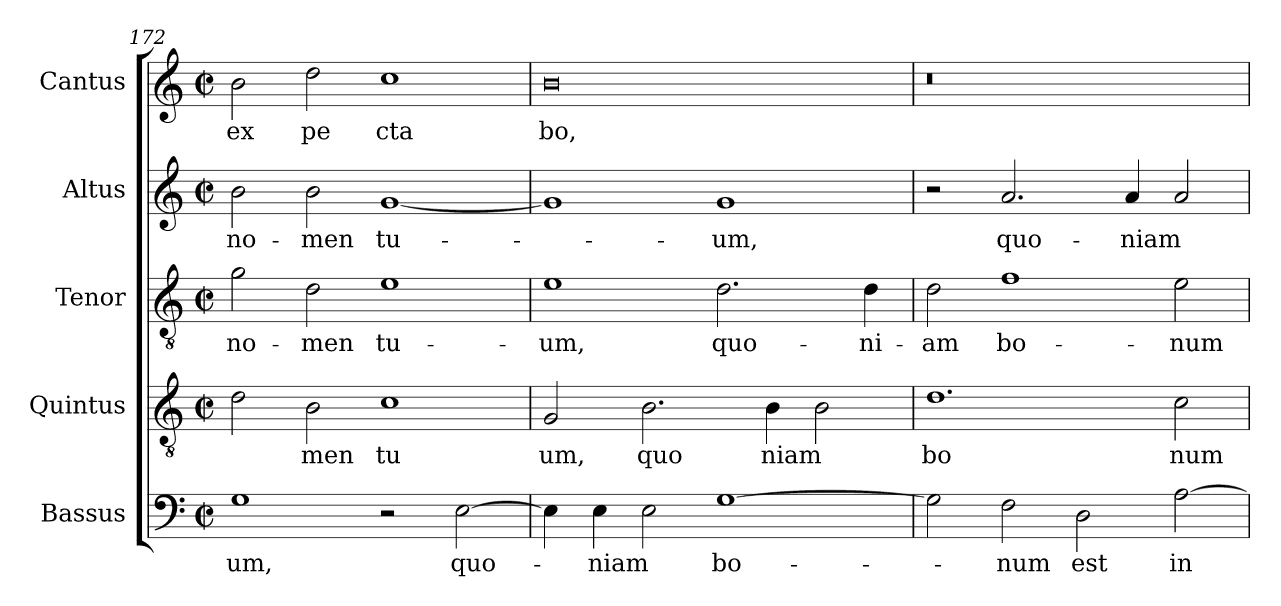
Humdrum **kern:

**kern	**text	**kern	**text	**kern	**text	**kern	**text	**kern	**text
*part5	*part5	*part4	*part4	*part3	*part3	*part2	*part2	*part1	*part1
*staff5	*staff5	*staff4	*staff4	*staff3	*staff3	*staff2	*staff2	*staff1	*staff1
*I"Bassus	*	*I"Quintus	*	*I"Tenor	*	*I"Altus	*	*I"Cantus	*
*clefF4	*	*clefGv2	*	*clefGv2	*	*clefG2	*	*clefG2	*
*M2/2	*	*M2/2	*	*M2/2	*	*M2/2	*	*M2/2	*
*met(c|)	*	*met(c|)	*	*met(c|)	*	*met(c|)	*	*met(c|)	*
=172	=172	=172	=172	=172	=172	=172	=172	=172	=172
!	!LO:LY:b:cj	!	!	!	!LO:LY:b:cj	!	!LO:LY:b:cj	!	!LO:LY:b:cj
1G	-um,	2d\	.	2g\	no-	2b\	no-	2b\	ex
!	!	!	!LO:LY:b:cj	!	!LO:LY:b:cj	!	!LO:LY:b:cj	!	!LO:LY:b:cj
.	.	2B\	men	2d\	-men	2b\	-men	2dd\	pe
!	!	!	!LO:LY:b:cj	!	!LO:LY:b:cj	!	!LO:LY:b:cj	!	!LO:LY:b:cj
2r	.	1c	tu	1e	tu-	[<1g	tu-	1cc	cta
!	!LO:LY:b	!	!	!	!	!	!	!	!
[>2E\	quo-	.	.	.	.	.	.	.	.
=173	=173	=173	=173	=173	=173	=173	=173	=173	=173
!	!	!	!LO:LY:b:cj	!	!LO:LY:b:cj	!	!	!	!LO:LY:b:cj
4E\]	.	2G/	um,	1e	-um,	1g]	.	0b	bo,
!	!LO:LY:b	!	!	!	!	!	!	!	!
4E\	-niam	.	.	.	.	.	.	.	.
!	!	!	!LO:LY:b:cj	!	!	!	!	!	!
2E\	.	2.B\	quo	.	.	.	.	.	.
!	!LO:LY:b:cj	!	!	!	!LO:LY:b:cj	!	!LO:LY:b:cj	!	!
[>1G	bo-	.	.	2.d\	quo-	1g	-um,	.	.
!	!	!	!LO:LY:b	!	!	!	!	!	!
.	.	4B\	niam	.	.	.	.	.	.
.	.	2B\	.	.	.	.	.	.	.
!	!	!	!	!	!LO:LY:b:cj	!	!	!	!
.	.	.	.	4d\	-ni-	.	.	.	.
=174	=174	=174	=174	=174	=174	=174	=174	=174	=174
!	!	!	!LO:LY:b:cj	!	!LO:LY:b:cj	!	!	!	!
2G\]	.	1.d	bo	2d\	-am	2r	.	0r	.
!	!LO:LY:b:cj	!	!	!	!LO:LY:b:cj	!	!LO:LY:b:cj	!	!
2F\	-num	.	.	1f	bo-	2.a/	quo-	.	.
!	!LO:LY:b:cj	!	!	!	!	!	!	!	!
2D\	est	.	.	.	.	.	.	.	.
!	!	!	!	!	!	!	!LO:LY:b	!	!
.	.	.	.	.	.	4a/	-niam	.	.
!	!LO:LY:b:cj	!	!LO:LY:b:cj	!	!LO:LY:b:cj	!	!	!	!
[>2A\	in	2c\	num	2e\	-num	2a/	.	.	.
=	=	=	=	=	=	=	=	=	=
*-	*-	*-	*-	*-	*-	*-	*-	*-	*-
